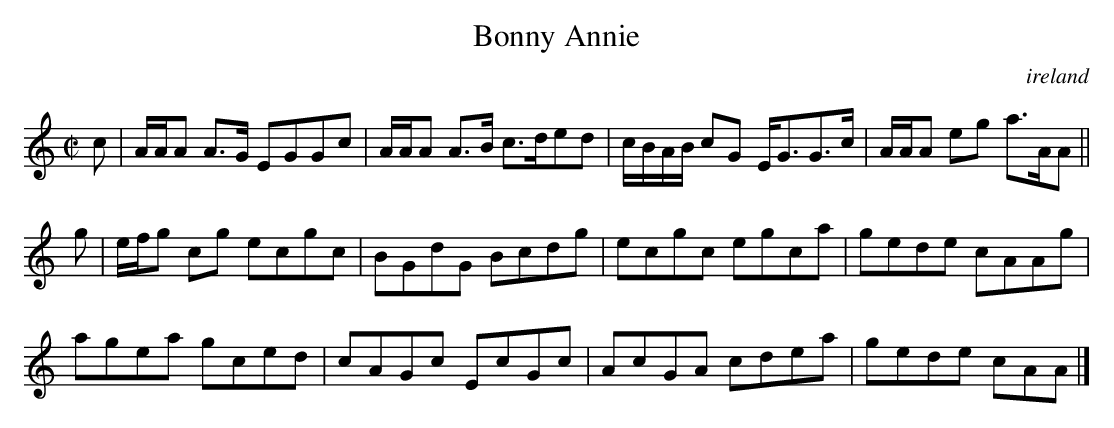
X:1
T:Bonny Annie
O:ireland
M:C|
K:AM
c|\
A/A/A A>G EGGc| A/A/A A>B c>ded| \
c/B/A/B/ cG E<GG>c| A/A/A eg a>AA||
g|\
e/f/g cg ecgc| BGdG Bcdg| ecgc egca| gede cAAg|
agea gced| cAGc EcGc| AcGA cdea| gede cAA|]
